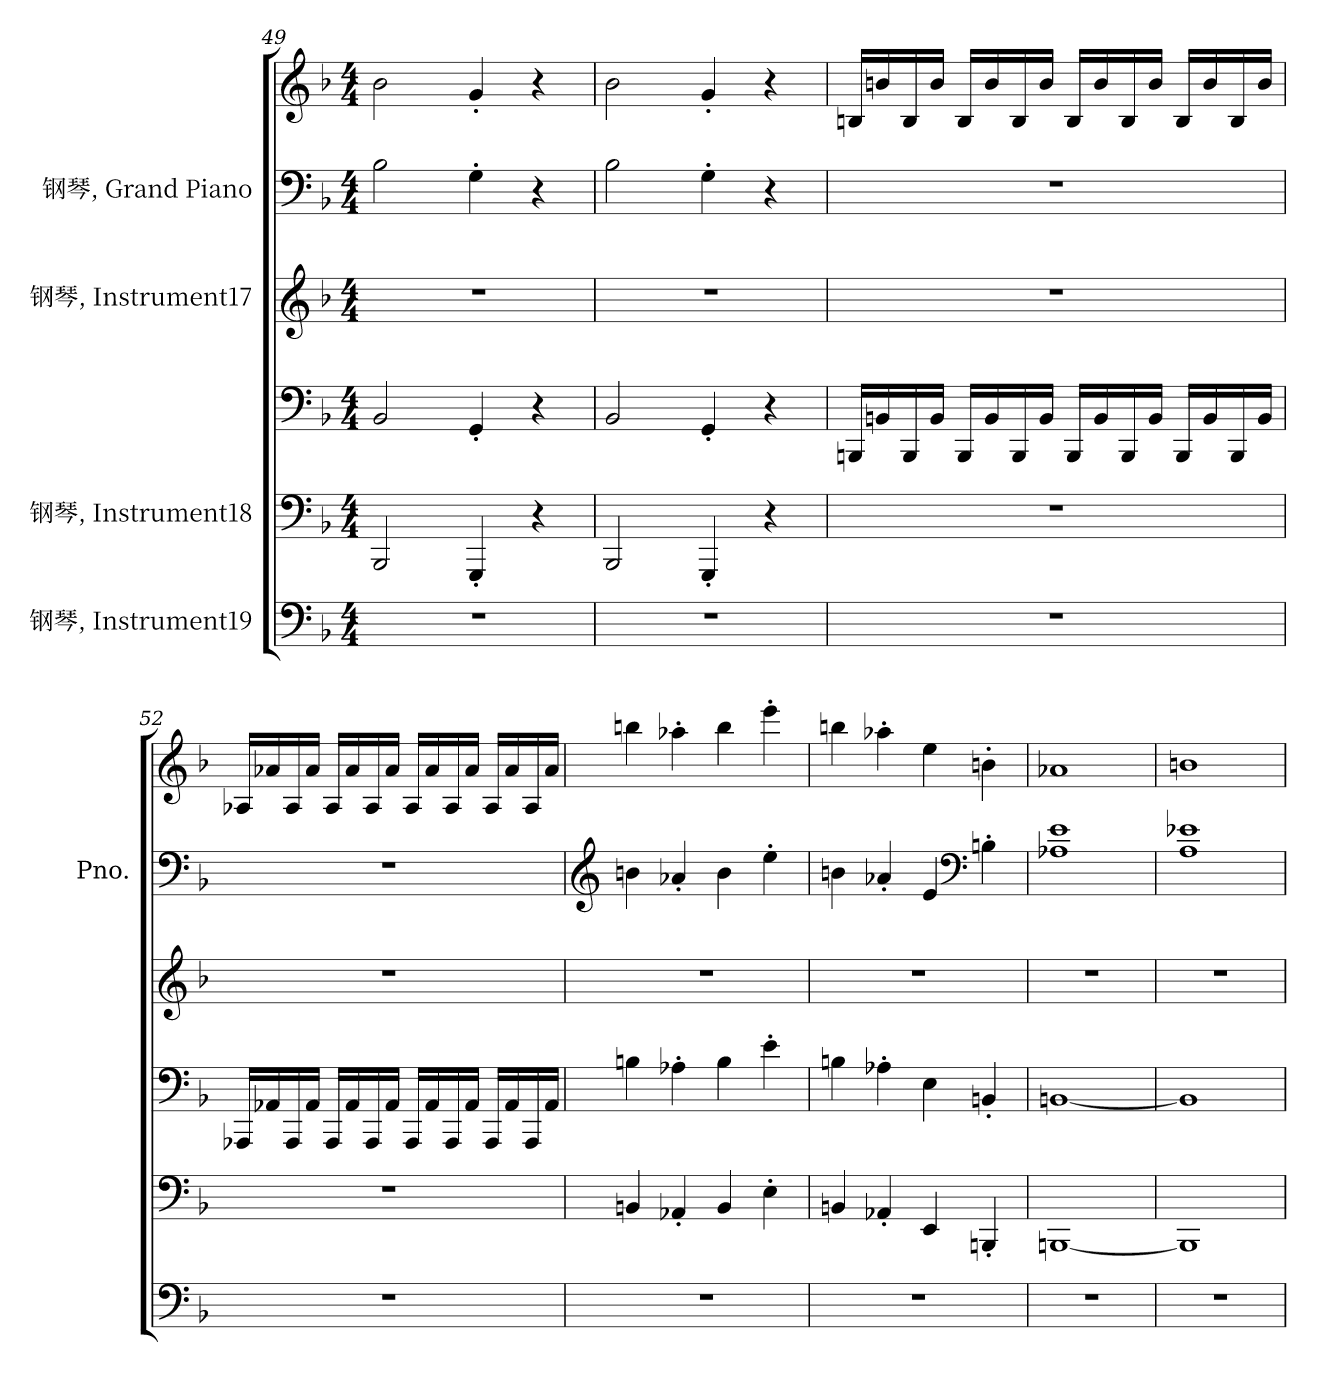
**kern	**kern	**kern	**kern	**kern	**kern
*part4	*part3	*part3	*part2	*part1	*part1
*staff6	*staff5	*staff4	*staff3	*staff2	*staff1
*I"钢琴, Instrument19	*I"钢琴, Instrument18	*	*I"钢琴, Instrument17	*I"钢琴, Grand Piano	*
*	*	*	*	*I'Pno.	*
*clefF4	*clefF4	*clefF4	*clefG2	*clefF4	*clefG2
*k[b-]	*k[b-]	*k[b-]	*k[b-]	*k[b-]	*k[b-]
*M4/4	*M4/4	*M4/4	*M4/4	*M4/4	*M4/4
=49	=49	=49	=49	=49	=49
1r	2BBB-/	2BB-/	1r	2B-\	2b-\
.	4GGG'/	4GG'/	.	4G'\	4g'/
.	4r	4r	.	4r	4r
=50	=50	=50	=50	=50	=50
1r	2BBB-/	2BB-/	1r	2B-\	2b-\
.	4GGG'/	4GG'/	.	4G'\	4g'/
.	4r	4r	.	4r	4r
!!LO:LB:g=z
=51	=51	=51	=51	=51	=51
1r	1r	16BBBn/LL	1r	1r	16Bn/LL
.	.	16BBn/	.	.	16bn/
.	.	16BBB/	.	.	16B/
.	.	16BB/JJ	.	.	16b/JJ
.	.	16BBB/LL	.	.	16B/LL
.	.	16BB/	.	.	16b/
.	.	16BBB/	.	.	16B/
.	.	16BB/JJ	.	.	16b/JJ
.	.	16BBB/LL	.	.	16B/LL
.	.	16BB/	.	.	16b/
.	.	16BBB/	.	.	16B/
.	.	16BB/JJ	.	.	16b/JJ
.	.	16BBB/LL	.	.	16B/LL
.	.	16BB/	.	.	16b/
.	.	16BBB/	.	.	16B/
.	.	16BB/JJ	.	.	16b/JJ
=52	=52	=52	=52	=52	=52
1r	1r	16AAA-X/LL	1r	1r	16A-X/LL
.	.	16AA-X/	.	.	16a-X/
.	.	16AAA-/	.	.	16A-/
.	.	16AA-/JJ	.	.	16a-/JJ
.	.	16AAA-/LL	.	.	16A-/LL
.	.	16AA-/	.	.	16a-/
.	.	16AAA-/	.	.	16A-/
.	.	16AA-/JJ	.	.	16a-/JJ
.	.	16AAA-/LL	.	.	16A-/LL
.	.	16AA-/	.	.	16a-/
.	.	16AAA-/	.	.	16A-/
.	.	16AA-/JJ	.	.	16a-/JJ
.	.	16AAA-/LL	.	.	16A-/LL
.	.	16AA-/	.	.	16a-/
.	.	16AAA-/	.	.	16A-/
.	.	16AA-/JJ	.	.	16a-/JJ
=53	=53	=53	=53	=53	=53
*	*	*	*	*clefG2	*
1r	4BBn/	4Bn\	1r	4bn\	4bbn\
.	4AA-X'/	4A-X'\	.	4a-X'/	4aa-X'\
.	4BB/	4B\	.	4b\	4bb\
.	4E'\	4e'\	.	4ee'\	4eee'\
!!LO:PB:g=z
=54	=54	=54	=54	=54	=54
1r	4BBn/	4Bn\	1r	4bn\	4bbn\
.	4AA-X'/	4A-X'\	.	4a-X'/	4aa-X'\
.	4EE/	4E\	.	4e/	4ee\
*	*	*	*	*clefF4	*
.	4BBBn'/	4BBn'/	.	4Bn'\	4bn'\
=55	=55	=55	=55	=55	=55
1r	[1BBBn	[1BBn	1r	1A-X 1e	1a-X
=56	=56	=56	=56	=56	=56
1r	1BBB]	1BB]	1r	1A 1e-X	1bn
=	=	=	=	=	=
*-	*-	*-	*-	*-	*-
